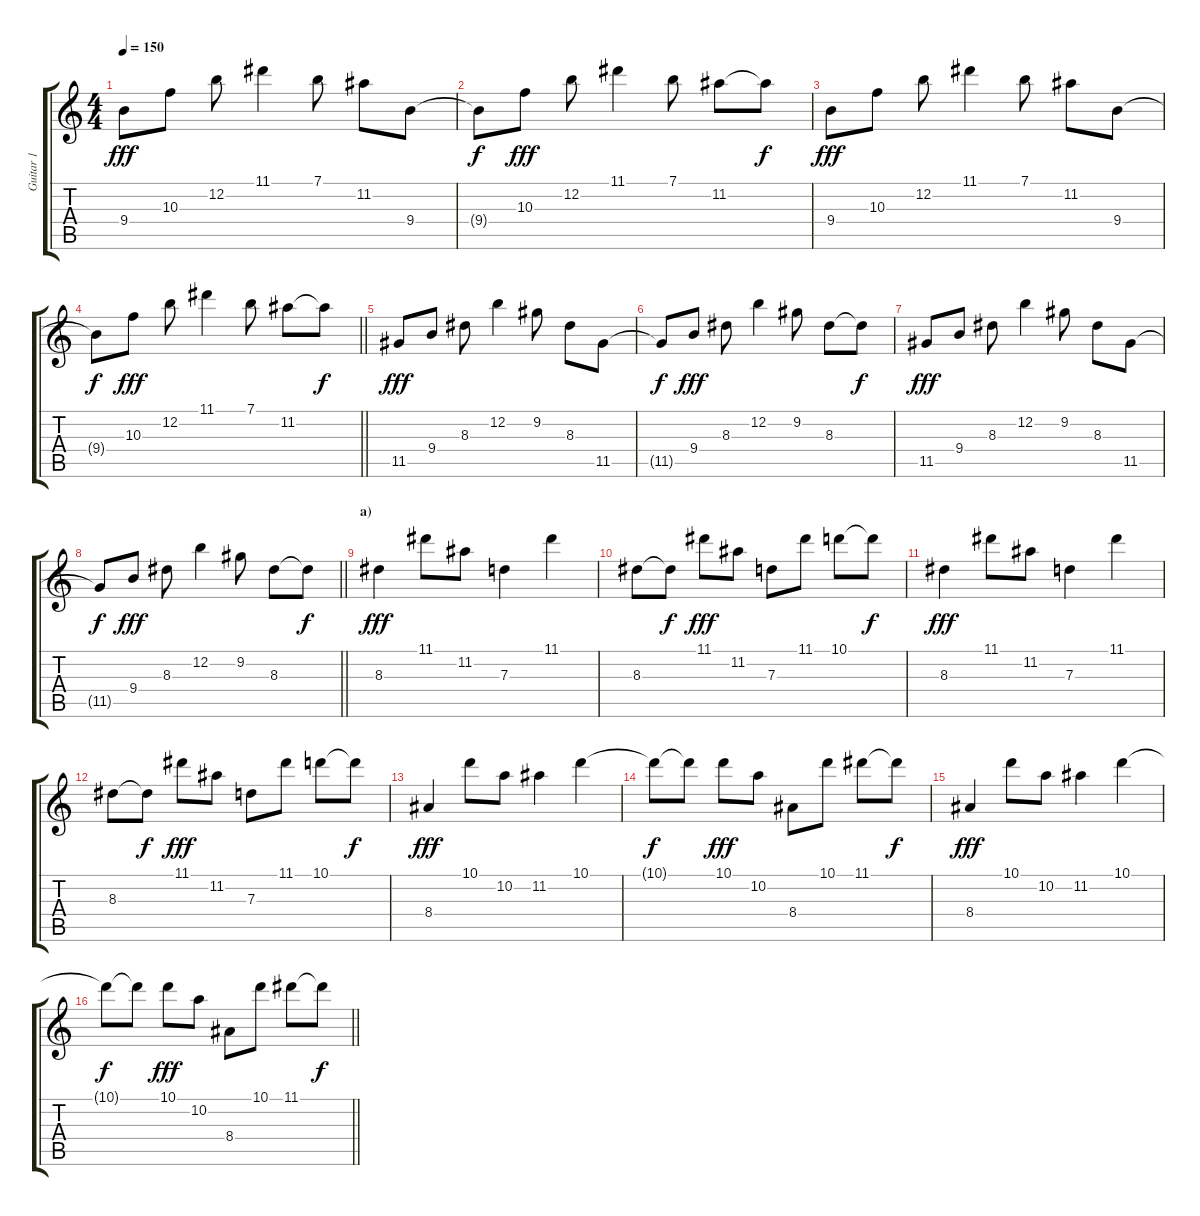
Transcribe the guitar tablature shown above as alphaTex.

\track ("Guitar 1" "Guitar 1") {instrument overdrivenguitar}
\staff {score tabs}
\tuning (E4 B3 G3 D3 A2 E2) {hide}
\ts (4 4)
\tempo 150
\clef g2
\ks c
9.4.8{dy fff} 10.3.8 12.2.8 11.1.4 7.1.8 11.2.8 9.4.8 |
9.4{t}.8{dy f} 10.3.8{dy fff} 12.2.8 11.1.4 7.1.8 11.2.8 11.2{t}.8{dy f} |
9.4.8{dy fff} 10.3.8 12.2.8 11.1.4 7.1.8 11.2.8 9.4.8 |
\barLineRight lightlight
9.4{t}.8{dy f} 10.3.8{dy fff} 12.2.8 11.1.4 7.1.8 11.2.8 11.2{t}.8{dy f} |
\section ("" "")
11.5.8{dy fff} 9.4.8 8.3.8 12.2.4 9.2.8 8.3.8 11.5.8 |
11.5{t}.8{dy f} 9.4.8{dy fff} 8.3.8 12.2.4 9.2.8 8.3.8 8.3{t}.8{dy f} |
11.5.8{dy fff} 9.4.8 8.3.8 12.2.4 9.2.8 8.3.8 11.5.8 |
\barLineRight lightlight
11.5{t}.8{dy f} 9.4.8{dy fff} 8.3.8 12.2.4 9.2.8 8.3.8 8.3{t}.8{dy f} |
\section ("" "a)")
8.3.4{dy fff} 11.1.8 11.2.8 7.3.4 11.1.4 |
8.3.8 8.3{t}.8{dy f} 11.1.8{dy fff} 11.2.8 7.3.8 11.1.8 10.1.8 10.1{t}.8{dy f} |
8.3.4{dy fff} 11.1.8 11.2.8 7.3.4 11.1.4 |
8.3.8 8.3{t}.8{dy f} 11.1.8{dy fff} 11.2.8 7.3.8 11.1.8 10.1.8 10.1{t}.8{dy f} |
8.4.4{dy fff} 10.1.8 10.2.8 11.2.4 10.1.4 |
10.1{t}.8{dy f} 10.1{t}.8 10.1.8{dy fff} 10.2.8 8.4.8 10.1.8 11.1.8 11.1{t}.8{dy f} |
8.4.4{dy fff} 10.1.8 10.2.8 11.2.4 10.1.4 |
\barLineRight lightlight
10.1{t}.8{dy f} 10.1{t}.8 10.1.8{dy fff} 10.2.8 8.4.8 10.1.8 11.1.8 11.1{t}.8{dy f}
